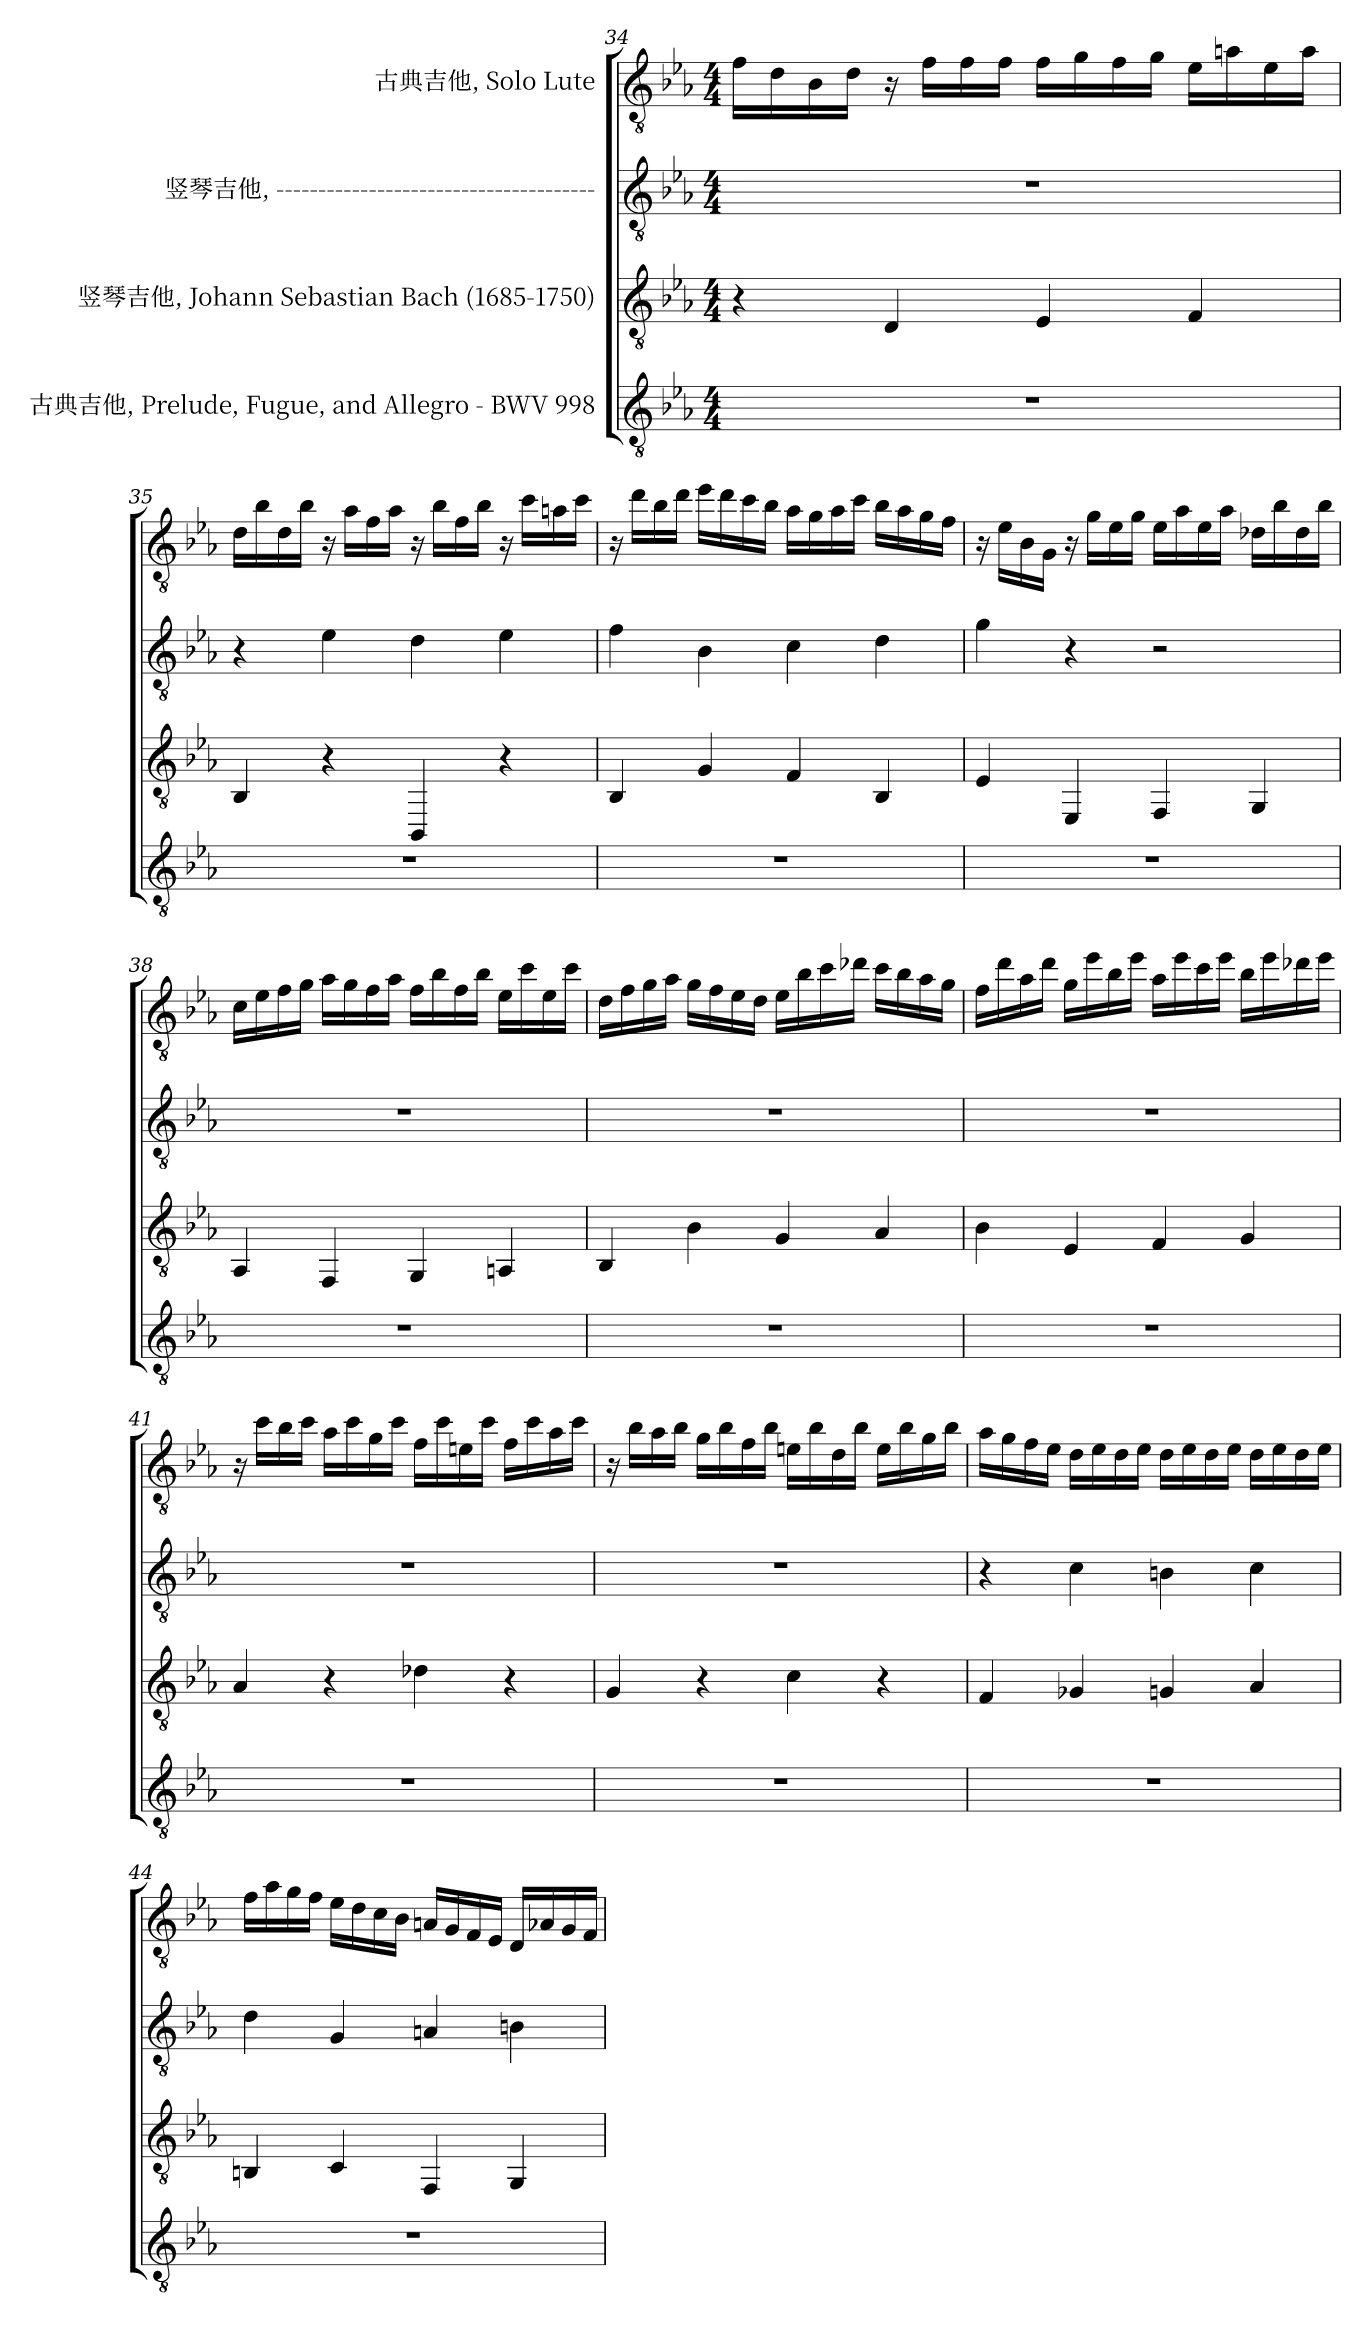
**kern	**kern	**kern	**kern
*part4	*part3	*part2	*part1
*staff4	*staff3	*staff2	*staff1
*I"古典吉他, Prelude, Fugue, and Allegro - BWV 998	*I"竖琴吉他, Johann Sebastian Bach   (1685-1750)	*I"竖琴吉他, --------------------------------------	*I"古典吉他, Solo Lute
!!LO:LB:g=z
*clefGv2	*clefGv2	*clefGv2	*clefGv2
*k[b-e-a-]	*k[b-e-a-]	*k[b-e-a-]	*k[b-e-a-]
*M4/4	*M4/4	*M4/4	*M4/4
=34	=34	=34	=34
1r	4r	1r	16f\LL
.	.	.	16d\
.	.	.	16B-\
.	.	.	16d\JJ
.	4D/	.	16r
.	.	.	16f\LL
.	.	.	16f\
.	.	.	16f\JJ
.	4E-/	.	16f\LL
.	.	.	16g\
.	.	.	16f\
.	.	.	16g\JJ
.	4F/	.	16e-\LL
.	.	.	16an\
.	.	.	16e-\
.	.	.	16a\JJ
=35	=35	=35	=35
1r	4BB-/	4r	16d\LL
.	.	.	16b-\
.	.	.	16d\
.	.	.	16b-\JJ
.	4r	4e-\	16r
.	.	.	16a-\LL
.	.	.	16f\
.	.	.	16a-\JJ
.	4BBB-/	4d\	16r
.	.	.	16b-\LL
.	.	.	16f\
.	.	.	16b-\JJ
.	4r	4e-\	16r
.	.	.	16cc\LL
.	.	.	16an\
.	.	.	16cc\JJ
!!LO:LB:g=z
=36	=36	=36	=36
1r	4BB-/	4f\	16r
.	.	.	16dd\LL
.	.	.	16b-\
.	.	.	16dd\JJ
.	4G/	4B-\	16ee-\LL
.	.	.	16dd\
.	.	.	16cc\
.	.	.	16b-\JJ
.	4F/	4c\	16a-\LL
.	.	.	16g\
.	.	.	16a-\
.	.	.	16cc\JJ
.	4BB-/	4d\	16b-\LL
.	.	.	16a-\
.	.	.	16g\
.	.	.	16f\JJ
=37	=37	=37	=37
1r	4E-/	4g\	16r
.	.	.	16e-\LL
.	.	.	16B-\
.	.	.	16G\JJ
.	4EE-/	4r	16r
.	.	.	16g\LL
.	.	.	16e-\
.	.	.	16g\JJ
.	4FF/	2r	16e-\LL
.	.	.	16a-\
.	.	.	16e-\
.	.	.	16a-\JJ
.	4GG/	.	16d-X\LL
.	.	.	16b-\
.	.	.	16d-\
.	.	.	16b-\JJ
!!LO:PB:g=z
=38	=38	=38	=38
1r	4AA-/	1r	16c\LL
.	.	.	16e-\
.	.	.	16f\
.	.	.	16g\JJ
.	4FF/	.	16a-\LL
.	.	.	16g\
.	.	.	16f\
.	.	.	16a-\JJ
.	4GG/	.	16f\LL
.	.	.	16b-\
.	.	.	16f\
.	.	.	16b-\JJ
.	4AAn/	.	16e-\LL
.	.	.	16cc\
.	.	.	16e-\
.	.	.	16cc\JJ
=39	=39	=39	=39
1r	4BB-/	1r	16d\LL
.	.	.	16f\
.	.	.	16g\
.	.	.	16a-\JJ
.	4B-\	.	16g\LL
.	.	.	16f\
.	.	.	16e-\
.	.	.	16d\JJ
.	4G/	.	16e-\LL
.	.	.	16b-\
.	.	.	16cc\
.	.	.	16dd-X\JJ
.	4A-/	.	16cc\LL
.	.	.	16b-\
.	.	.	16a-\
.	.	.	16g\JJ
!!LO:LB:g=z
=40	=40	=40	=40
1r	4B-\	1r	16f\LL
.	.	.	16dd\
.	.	.	16a-\
.	.	.	16dd\JJ
.	4E-/	.	16g\LL
.	.	.	16ee-\
.	.	.	16b-\
.	.	.	16ee-\JJ
.	4F/	.	16a-\LL
.	.	.	16ee-\
.	.	.	16cc\
.	.	.	16ee-\JJ
.	4G/	.	16b-\LL
.	.	.	16ee-\
.	.	.	16dd-X\
.	.	.	16ee-\JJ
=41	=41	=41	=41
1r	4A-/	1r	16r
.	.	.	16cc\LL
.	.	.	16b-\
.	.	.	16cc\JJ
.	4r	.	16a-\LL
.	.	.	16cc\
.	.	.	16g\
.	.	.	16cc\JJ
.	4d-X\	.	16f\LL
.	.	.	16cc\
.	.	.	16en\
.	.	.	16cc\JJ
.	4r	.	16f\LL
.	.	.	16cc\
.	.	.	16a-\
.	.	.	16cc\JJ
!!LO:LB:g=z
=42	=42	=42	=42
1r	4G/	1r	16r
.	.	.	16b-\LL
.	.	.	16a-\
.	.	.	16b-\JJ
.	4r	.	16g\LL
.	.	.	16b-\
.	.	.	16f\
.	.	.	16b-\JJ
.	4c\	.	16en\LL
.	.	.	16b-\
.	.	.	16d\
.	.	.	16b-\JJ
.	4r	.	16e\LL
.	.	.	16b-\
.	.	.	16g\
.	.	.	16b-\JJ
=43	=43	=43	=43
1r	4F/	4r	16a-\LL
.	.	.	16g\
.	.	.	16f\
.	.	.	16e-\JJ
.	4G-X/	4c\	16d\LL
.	.	.	16e-\
.	.	.	16d\
.	.	.	16e-\JJ
.	4Gn/	4Bn\	16d\LL
.	.	.	16e-\
.	.	.	16d\
.	.	.	16e-\JJ
.	4A-/	4c\	16d\LL
.	.	.	16e-\
.	.	.	16d\
.	.	.	16e-\JJ
!!LO:PB:g=z
=44	=44	=44	=44
1r	4BBn/	4d\	16f\LL
.	.	.	16a-\
.	.	.	16g\
.	.	.	16f\JJ
.	4C/	4G/	16e-\LL
.	.	.	16d\
.	.	.	16c\
.	.	.	16B-\JJ
.	4FF/	4An/	16An/LL
.	.	.	16G/
.	.	.	16F/
.	.	.	16E-/JJ
.	4GG/	4Bn\	16D/LL
.	.	.	16A-X/
.	.	.	16G/
.	.	.	16F/JJ
=	=	=	=
*-	*-	*-	*-
